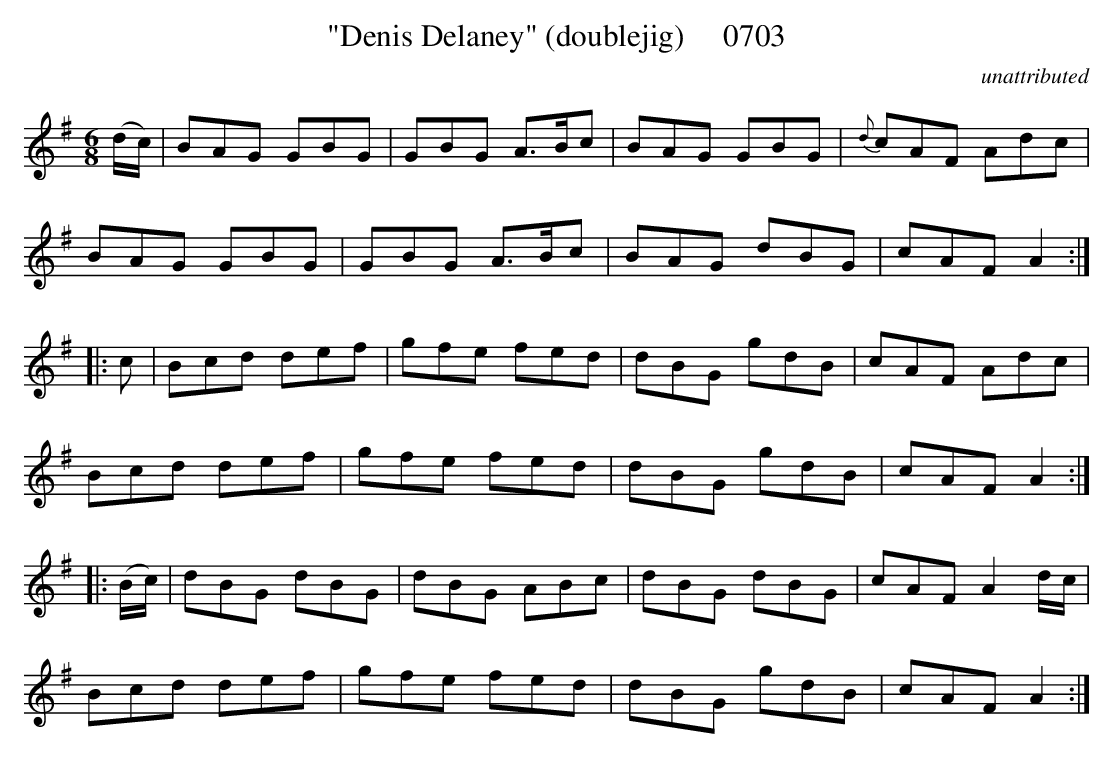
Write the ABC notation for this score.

X:1
T:"Denis Delaney" (doublejig)     0703
C:unattributed
BRENNAN June 2003 (HTTP://WWW.SOSYOURMOM.COM)
M:6/8
L:1/8
K:G
(d/2c/2)|BAG GBG|GBG A3/2B/2c|BAG GBG|{d}cAF Adc|
BAG GBG|GBG A3/2B/2c|BAG dBG|cAF A2:|
|:c|Bcd def|gfe fed|dBG gdB|cAF Adc|
Bcd def|gfe fed|dBG gdB|cAF A2:|
|:(B/2c/2)|dBG dBG|dBG ABc|dBG dBG|cAF A2d/2c/2|
Bcd def|gfe fed|dBG gdB|cAF A2:|
